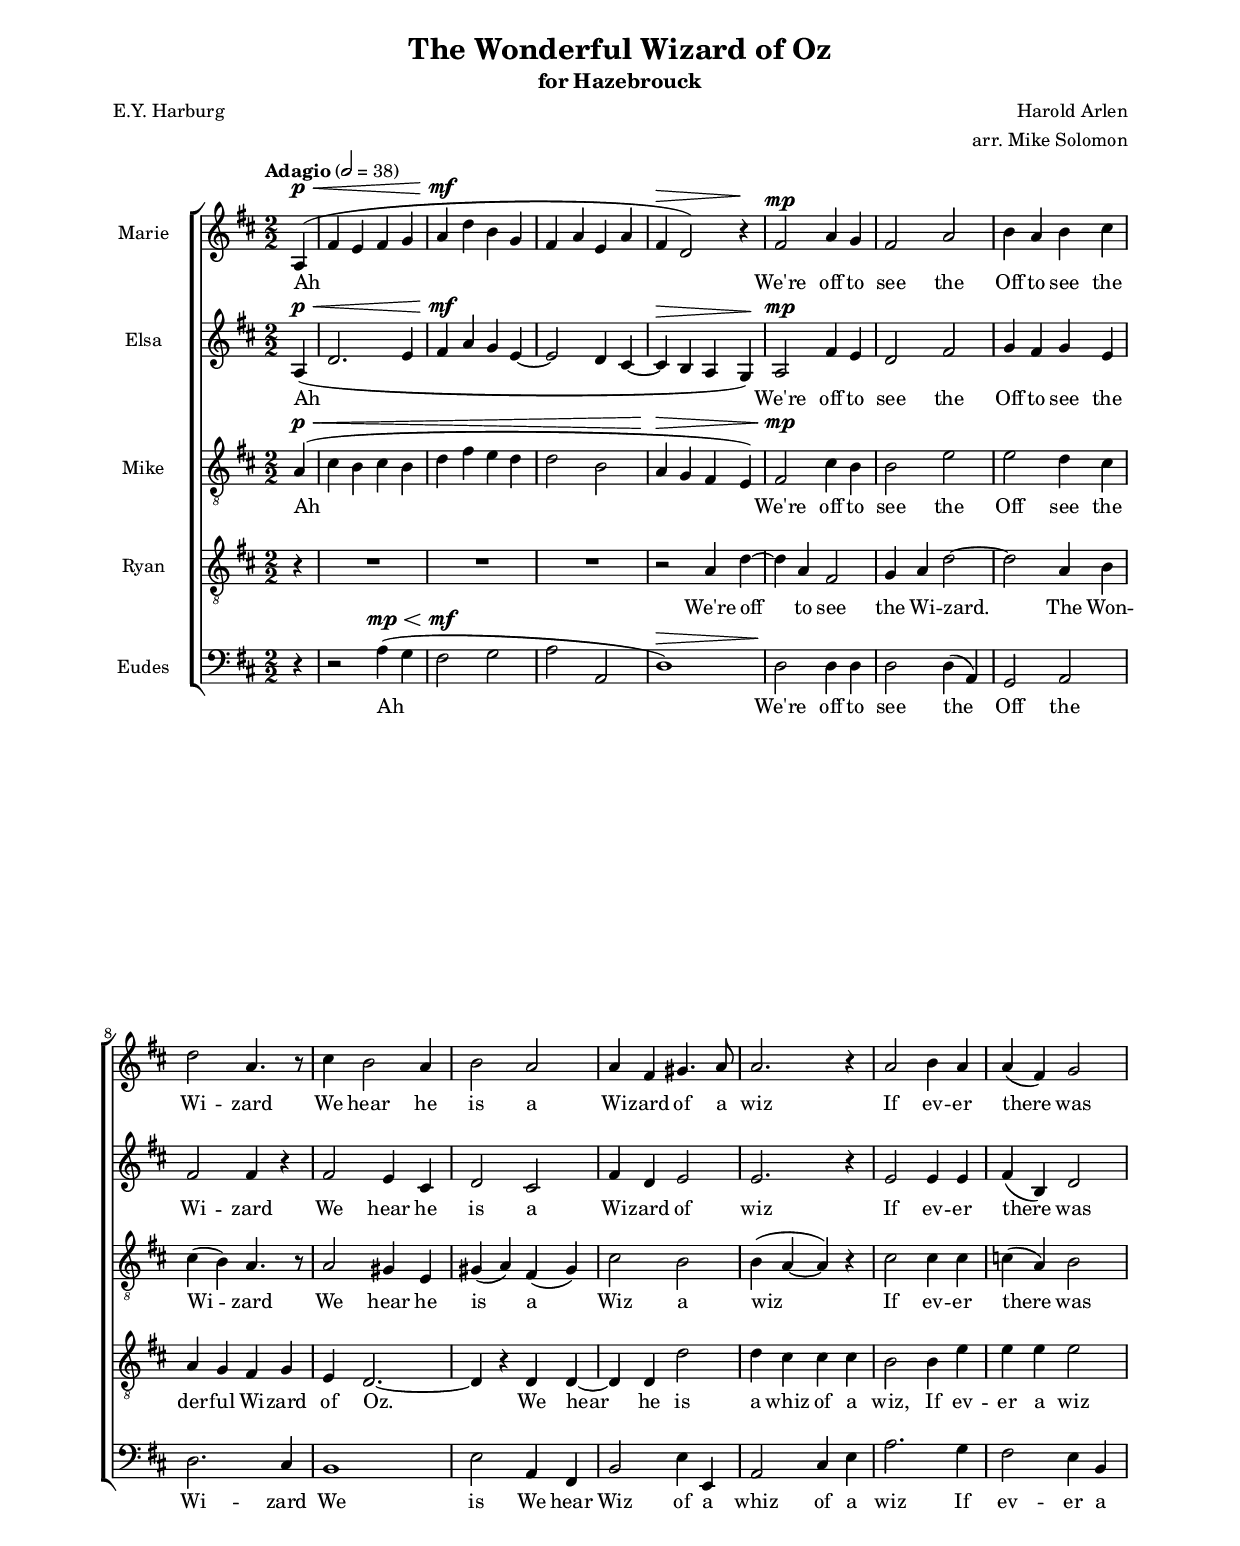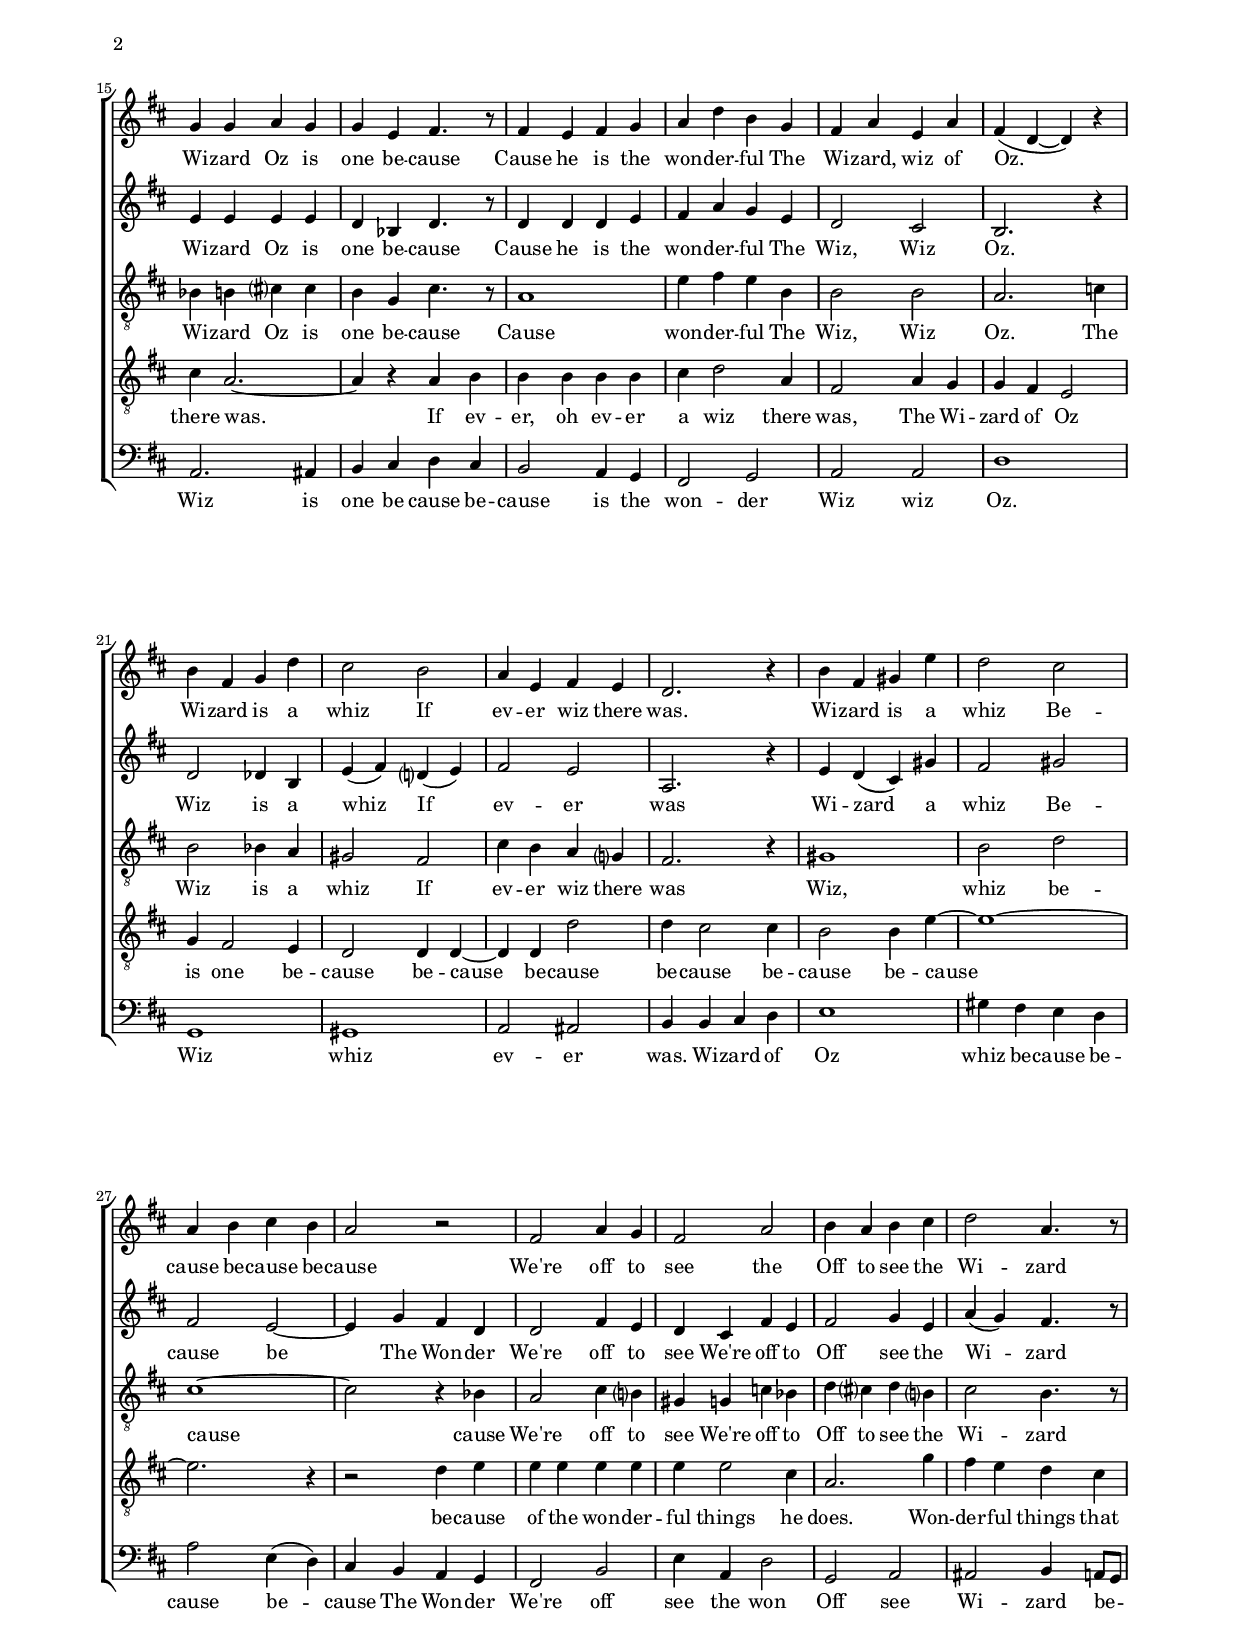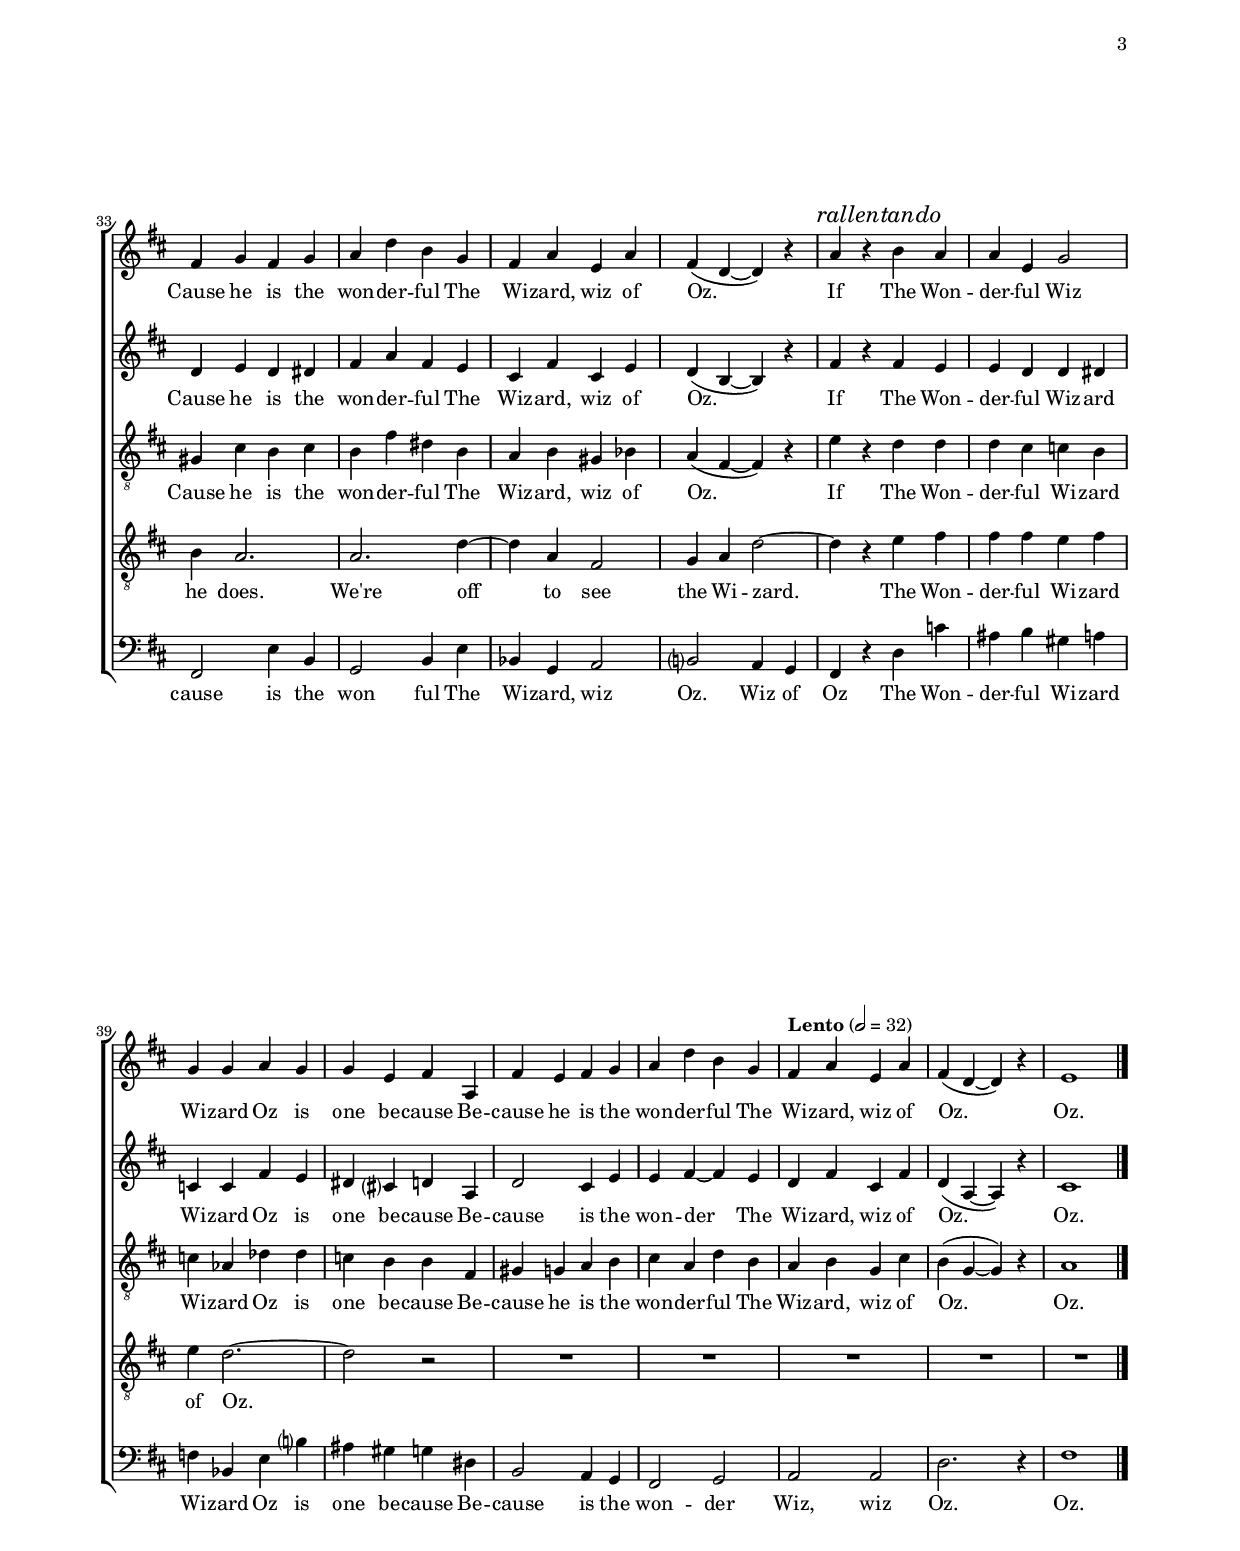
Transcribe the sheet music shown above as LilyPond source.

%TRANSPOSE TO D, KEEP IN SOPRANO!!!
\version "2.17.0"
\include "defs-devel.ly"
%{
    \new Staff \with { alignAboveContext = #"tenorstaff" }
     \relative c' {
      \key d \major
      R1 |
      r2 fis4 g |
      a fis d e |
      fis d fis e |
      fis d b cis |
      d b2 d4 |
      a a a a |
      a1 |
      r2 d ~ |
      d4 cis2. |
      b2 b'4 a
      g fis e d |
      cis cis cis' b |
      a g fis e |
      d d d d |
      d1 |
    }
  We're off to see the Wi -- zard.
  The Won -- der -- ful Wi -- zard of Oz.
  We hear he is a whiz of a wiz,
  If ev -- er a wiz there was.
  If ev -- er, oh ev -- er a wiz there was,
  The Wi -- zard of Oz is one be -- cause
  be -- cause be -- cause be -- cause be -- cause be -- cause
  be -- cause of the won -- der -- ful things he does.
  Won -- der -- ful things that he does.
  We're off to see the Wi -- zard.
  The Won -- der -- ful Wi -- zard of Oz.

%}
\paper {
  footnote-separator-markup = \markup { \column { " "\override #`(span-factor . 1/5) { \draw-hline } }}
  footnote-padding = 5\mm
  top-system-spacing = #'((basic-distance . 1) (minimum-distance . 0) (padding . 1) (stretchability . 40))
  bottom-system-spacing = #'((basic-distance . 1) (minimum-distance . 0) (padding . 1) (stretchability . 50))
  ragged-right = ##f
  left-margin = 0.75\in
  right-margin = 0.75\in
  top-margin = 0.5\in
  bottom-margin = 0.6\in
  ragged-last-bottom = ##f
  %max-systems-per-page = #2
}

#(ly:set-option 'point-and-click #f)

MyRed = \Red
MyBlack = \Black
myred = \once \override NoteHead.color = #red
myblack = \revert NoteHead.color
%MyRed = \revert NoteHead.color
%MyBlack = \revert NoteHead.color
%myred = \revert NoteHead.color
%myblack = \revert NoteHead.color

agogic = #(make-articulation "downbow")

\header {
  title = "The Wonderful Wizard of Oz" %(1)"
  subtitle = \markup { for Hazebrouck }
  composer = "Harold Arlen"
  poet = "E.Y. Harburg"
  arranger = "arr. Mike Solomon"
}

nothing = {}

marks = {
  \time 2/2
  \tempo "Adagio" 2=38
  s4
  \repeat unfold 36 { s1 | }
  \once \override Score.RehearsalMark.self-alignment-X = #LEFT
  \mark \markup \italic "rallentando"
  \unfoldChange #72 #64 #48 |
  \tempo Lento 2=32
  \repeat unfold 3 { s1 } \bar "|."
}

prefatoryMatter = {
  \key d \major
  #(set-accidental-style 'modern-cautionary)
  \partial 4
}


glock = \relative c'' {
  \prefatoryMatter
  \repeat unfold 20 { r4 a r e r fis r d | }
  r4 a' r e R1 |
  \relative c'' \repeat unfold 3 { r4 a r e r fis r d | }
  R1\fermataMarkup |
}

soprano = \relative c' { \autoBeamOff
  \prefatoryMatter
  %R1*3 | r2.
  a4\p\< ( |
  fis' e fis g |
  a\mf d b g |
  fis a e a |
  fis\> d2 ) r4\! |
  fis2\mp a4 g |
  fis2 a |
  b4 a b cis |
  d2 a4. r8 |
  cis4 b2 a4 |
  b2 a |
  a4 fis gis4. a8 |
  a2. r4 |
  a2 b4 a |
  a ( fis )  g2 |
  g4 g a g |
  g e fis4. r8 |
  fis4 e fis g |
  a d b g |
  fis a e a |
  fis4 ( d ~ d ) r4 |
  b'4 fis g d' |
  cis2 b |
  a4 e fis e |
  d2. r4 |
  b' fis gis e' |
  d2 cis |
  a4 b cis b |
  a2 r |
  fis2 a4 g |
  fis2 a |
  b4 a b cis |
  d2 a4. r8 |
  fis4 g fis g |
  a d b g |
  fis a e a |
  fis ( d4 ~ d4 ) r |
  a' r b4 a |
  a e g2 |
  g4 g a g |
  g e fis a, |
  fis'4 e fis g |
  a d b g |
  fis a e a |
  fis4 ( d ~ d ) r4 |
  e1 |
}

sopranoWords = \lyricmode {
  Ah
  We're off to see the
  Off to see the Wi -- zard
  We hear he is a
  Wi -- zard of a wiz
  If ev -- er there was
  Wi -- zard Oz is one be -- cause
  Cause he is the won -- der -- ful
  The Wi -- zard, wiz of Oz.
  Wi -- zard is a whiz
  If ev -- er wiz there was.
  Wi -- zard is a whiz
  Be -- cause be -- cause be -- cause
  We're off to see the
  Off to see the Wi -- zard
  Cause he is the won -- der -- ful
  The Wi -- zard, wiz of Oz.
  If %ev -- er there was
    The Won -- der -- ful Wiz
  Wi -- zard Oz is one be -- cause
  Be -- cause he is the won -- der -- ful
  The Wi -- zard, wiz of Oz.
  Oz.
}

mezzo = \relative c' { \autoBeamOff
  \prefatoryMatter
  %R1*3 | r2.
  a4\p\< ( |
  d2. e4 |
  fis4\mf a g e ~ |
  e2 d4 cis ~ |
  cis\> b a g4\! ) |
  a2\mp fis'4 e |
  d2 fis |
  g4 fis g e |
  fis2 fis4 r |
  fis2 e4 cis |
  d2 cis |
  fis4 d e2 |
  e2. r4 |
  e2 e4 e |
  fis4 ( b, ) d2 |
  e4 e e e |
  d bes d4. r8 |
  d4 d d e |
  fis a g e |
  d2 cis2 |
  b2. r4 |
  d2 des4 b |
  e4 ( fis ) d ( e ) |
  fis2 e |
  a,2. r4 |
  e'4 d ( cis ) gis' |
  fis2 gis2 |
  fis2 e ~ |
  e4 g fis d |
  d2 fis4 e |
  d4 cis fis4 e |
  fis2 g4 e |
  a4 ( g ) fis4. r8 |
  d4 e d dis |
  fis a fis e |
  cis4 fis cis4 e |
  d ( b4 ~ b ) r |
  fis'4 r fis4 e |
  e d4 d4 dis |
  c4 c fis e |
  dis cis d a |
  d2 cis4 e |
  e fis ~ fis e |
  d fis cis fis |
  d ( a ~ a ) r4 |
  cis1 |
}

mezzoWords = \lyricmode {
  Ah
  We're off to see the
  Off to see the Wi -- zard
  We hear he is a
  Wi -- zard of wiz
  If ev -- er there was
  Wi -- zard Oz is one be -- cause
  Cause he is the won -- der -- ful
  The Wiz, Wiz Oz.
  Wiz is a
  whiz
  If ev -- er
  was
  Wi -- zard a whiz
  Be -- cause be
  The Won -- der
  We're off to see
  We're off to
  Off see the Wi -- zard
  Cause he is the won -- der -- ful
  The Wiz -- ard, wiz of Oz.
  If
    %ev -- er there was
    The Won -- der -- ful Wiz -- ard
  Wi -- zard Oz is one be -- cause
  Be -- cause  is the won -- der
  The Wi -- zard, wiz of Oz.
  Oz.
}

alto = \relative c' { \autoBeamOff
  \prefatoryMatter
  %R1*3 | r2.
  \clef "treble_8"
  a4\p\< ( |
  cis4 b cis b |
  d fis e d |
  d2 b |
  a4\> g fis e4 ) |
  fis2\mp cis'4 b |
  b2  e2 |
  e2 d4 cis |
  cis4 ( b ) a4. r8 |
  a2 gis4 e |
  gis4 ( a ) fis ( gis ) |
  cis2 b2 |
  b4 ( a ~ a ) r |
  cis2 cis4 cis |
  c ( a ) b2 |
  bes4 b cis cis |
  b4 g4 cis4. r8 |
  a1 |
  e'4 fis e b |
  b2 b |
  a2. c4 |
  b2 bes4 a |
  gis2 fis |
  cis'4 b a g |
  fis2. r4 |
  gis1 |
  b2 d |
  cis1 ~ |
  cis2 r4 bes |
  a2 cis4 b |
  gis4 g c bes |
  d4 cis d b |
  cis2 b4. r8 |
  gis4 cis b4 cis |
  b fis' dis b |
  a4 b gis bes |
  a4 ( fis4 ~ fis ) r |
  e'4 r d4 d |
  d cis c b |
  c4 aes des des |
  c b b fis |
  gis g a b |
  cis a d b |
  a4 b g cis |
  b ( g4 ~ g ) r4 |
  a1 |
}

altoWords = \lyricmode {
  Ah
  We're off to see the
  Off see the Wi -- zard
  We hear he is a
  Wiz a wiz
  If ev -- er there was
  Wi -- zard Oz is one be -- cause
  Cause won -- der -- ful
  The Wiz, Wiz Oz.
  The Wiz is a
  whiz If
  ev -- er wiz there
  was
  Wiz, whiz be -- cause
  cause
  We're off to see
  We're off to
  Off to see the Wi -- zard
  Cause he is the won -- der -- ful
  The Wiz -- ard, wiz of Oz.
  If %ev -- er there was
    The Won -- der -- ful Wi -- zard
  Wi -- zard Oz is one be -- cause
  Be -- cause he is the won -- der -- ful
  The Wiz -- ard, wiz of Oz.
  Oz.
}

tenor = \relative c' {
  \autoBeamOff
  \clef "treble_8"
  \prefatoryMatter
  %R1*3 | r2.
  r4 |
  R1 | R1 | R1 |
  r2 a4 d ~ |
  d a fis2 |
  g4 a d2 ~ |
  d2 a4 b |
  a g fis g |
  e d2. ~ |
  d4 r4 d d ~ |
  d d d'2 |
  d4 cis cis cis |
  b2 b4 e |
  e e e2 |
  cis4 a2. ~ |
  a4 r a b |
  b b b b |
  cis d2 a4 |
  fis2 a4 g |
  g fis e2 |
  g4 fis2 e4 |
  d2 d4 d ~ |
  d d d'2 |
  d4 cis2 cis4 |
  b2 b4 e ~ |
  e1 ~ |
  e2. r4 |
  r2 d4 e |
  e e e e |
  e e2 cis4 |
  a2. g'4 |
  fis e d cis |
  b a2. |
  a2. d4 ~ |
  d a fis2 |
  g4 a d2 ~ |
  d4 r e fis |
  fis fis e fis |
  e d2. ~ |
  d2 r2 |
  R1*5 |
}

tenorWords = \lyricmode {
  We're off to see the Wi -- zard.
  The Won -- der -- ful Wi -- zard of Oz.
  We hear he is a whiz of a wiz,
  If ev -- er a wiz there was.
  If ev -- er, oh ev -- er a wiz there was,
  The Wi -- zard of Oz is one be -- cause
  be -- cause be -- cause be -- cause be -- cause be -- cause
  be -- cause of the won -- der -- ful things he does.
  Won -- der -- ful things that he does.
  We're off to see the Wi -- zard.
  The Won -- der -- ful Wi -- zard of Oz.
  Ah
}

bass = \relative c' { \autoBeamOff
  \prefatoryMatter
  \clef bass
  %R1*3 | R1 |
  r4
  r2 a4\mp\< ( g |
  fis2\mf g |
  a a, |
  d1\> ) |
  d2\! d4 d4 |
  d2 d4 ( a ) |
  g2 a |
  d2. cis4 |
  b1 |
  e2 a,4 fis |
  b2 e4 e, |
  a2 cis4 e |
  a2. g4 |
  fis2 e4 b |
  a2. ais4 |
  b4 cis d cis |
  b2 a4 g |
  fis2 g |
  a2 a |
  d1 |
  g, |
  gis1 |
  a2 ais |
  b4 b cis d |
  e1 |
  gis4 fis e d |
  a'2 e4 ( d ) |
  cis b a g |
  fis2 b |
  e4 a, d2 |
  g,2 a |
  ais2 b4 a8 [ g ] |
  fis2 e'4 b |
  g2 b4 e |
  bes4 g a2 |
  b2 a4 g |
  fis4 r d'4 c' |
  ais b gis a |
  f bes, e b' |
  ais gis g dis |
  b2 a4 g |
  fis2 g |
  a2 a |
  d2. r4 |
  fis1 |
}

bassWords = \lyricmode {
  Ah
  We're off to see the
  Off the Wi -- zard
  We is We hear Wiz of a
  whiz of a wiz If ev -- er a
  Wiz is one be cause be -- cause is the won -- der
  Wiz wiz Oz.
  Wiz whiz ev -- er was.
  Wi -- zard of Oz
  whiz be -- cause be -- cause be -- cause The Won -- der
  We're off
  see the won
  Off see Wi -- zard be -- cause is the
  won ful The Wi -- zard, wiz
  Oz. Wiz of Oz
  %ev -- er o ev -- er a
    The Won -- der -- ful Wi -- zard
  Wi -- zard Oz is one be -- cause
  Be -- cause is the won -- der
  Wiz, wiz Oz.
  Oz.
}

%%% SCORE
#(set-global-staff-size 16)

\score {
  \new ChoirStaff <<
    \new Staff \with { instrumentName = #"Marie" %shortInstrumentName = #"M."
} <<
      \new Voice = "soprano" { << { \numericTimeSignature
        \soprano
      } {
        \marks
      } {
        \nothing
      }>> }
      \new Lyrics \lyricsto "soprano" {
        \sopranoWords
      }
    >>
    \new Staff \with { instrumentName = #"Elsa" %shortInstrumentName = #"E."
} <<
      \new Voice = "mezzo" { << { \numericTimeSignature
        \mezzo
      } {
        \nothing
      } >> }
      \new Lyrics \lyricsto "mezzo" {
        \mezzoWords
      }
    >>
    \new Staff \with { instrumentName = #"Mike" %shortInstrumentName = #"Mk."
} <<
      \new Voice = "alto" { << { \numericTimeSignature
        \alto
      } {
        \nothing
      } >> }
      \new Lyrics \lyricsto "alto" {
        \altoWords
      }
    >>
    \new Staff = "tenorstaff" \with { instrumentName = #"Ryan" %shortInstrumentName = #"R."
} <<
      \new Voice = "tenor" { << { \numericTimeSignature
        \tenor
      } {
        \nothing
      } >> }
      \new Lyrics \lyricsto "tenor" {
        \tenorWords
      }
    >>
    \new Staff \with { instrumentName = #"Eudes" %shortInstrumentName = #"P." %\markup { \concat { E \super u . } }
} <<
      \new Voice = "bass" { << { \numericTimeSignature
        \bass
      } {
        \nothing
      } >> }
      \new Lyrics \lyricsto "bass" {
        \bassWords
      }
    >>
  >>
  \layout {
    \context {
      \Voice
      \override TextScript #'layer = #6
      \override NoteHead #'layer = #7
      \override Glissando #'breakable = ##t
      \override TupletNumber #'breakable = ##t
      \override TupletBracket #'breakable = ##t
      \override DynamicLineSpanner #'direction = #UP
      %\override Slur #'direction = #UP
      \remove "Forbid_line_break_engraver"
    }
    \context {
      \Staff
      \consists "Metronome_mark_engraver"
      \override TimeSignature #'style = #'numbered
      \override StaffSymbol #'layer = #4
      \override TimeSignature #'layer = #3
      \override TimeSignature #'whiteout = ##t
    }
    \context {
      \Lyrics
      %\override LyricText #'whiteout = ##t
      \override LyricText #'layer = #6
    }
    \context {
      \Score
      \remove "Metronome_mark_engraver"
      \override NonMusicalPaperColumn #'allow-loose-spacing = ##f
    }
  }
}

%{
%%% piano redux
#(set-global-staff-size 20)

\score {
  \new PianoStaff <<
    \new Staff <<
      \new Voice = "1" { \voiceOne << \soprano \marks >> }
      \new Voice = "2" { \voiceTwo \mezzo }
      \new Voice = "3" { \voiceThree \alto }
    >>
    \new Staff <<
      \new Voice = "4" { \voiceOne \tenor }
      \new Voice = "5" { \voiceTwo \bass }
    >>
  >>
  \layout {
    \context {
      \Voice
      \override Hairpin.stencil = ##f
      \override DynamicText.stencil = ##f
      \override TextScript #'layer = #6
      \override NoteHead #'layer = #7
      \override Glissando #'breakable = ##t
      \override TupletNumber #'breakable = ##t
      \override TupletBracket #'breakable = ##t
      \remove "Forbid_line_break_engraver"
    }
    \context {
      \Staff
      \consists "Metronome_mark_engraver"
      \override TimeSignature #'style = #'numbered
      \override StaffSymbol #'layer = #4
      \override TimeSignature #'layer = #3
      \override TimeSignature #'whiteout = ##t
    }
    \context {
      \Lyrics
      %\override LyricText #'whiteout = ##t
      \override LyricText #'layer = #6
    }
    \context {
      \Score
      \remove "Metronome_mark_engraver"
      \override NonMusicalPaperColumn #'allow-loose-spacing = ##f
    }
  }
}
%}
%%% MIDI

\score {
  \new ChoirStaff <<
%{
    \new Staff \with { instrumentName = #"Glockenspiel" %shortInstrumentName = #"M."
} <<
      \new Voice = "glock" { << { \numericTimeSignature
        \glock
      } {
        \nothing
      } {
        \nothing
      }>> }
    >>
%}
    \new Staff \with { instrumentName = #"Marie" %shortInstrumentName = #"M."
} <<
      \new Voice = "soprano" { << { \numericTimeSignature
        \soprano
      } {
        \marks
      } >> }
      \new Lyrics \lyricsto "soprano" {
        \sopranoWords
      }
    >>
    \new Staff \with { instrumentName = #"Elsa" %shortInstrumentName = #"E."
} <<
      \new Voice = "mezzo" { \numericTimeSignature
        \mezzo
      }
      \new Lyrics \lyricsto "mezzo" {
        \mezzoWords
      }
    >>
    \new Staff \with { instrumentName = #"Mike" %shortInstrumentName = #"Mk."
} <<
      \new Voice = "alto" { \numericTimeSignature
        \alto
      }
      \new Lyrics \lyricsto "alto" {
        \altoWords
      }
    >>
    \new Staff \with { instrumentName = #"Ryan" %shortInstrumentName = #"R."
} <<
      \new Voice = "tenor" { \numericTimeSignature
        \tenor
      }
      \new Lyrics \lyricsto "tenor" {
        \tenorWords
      }
    >>
    \new Staff \with { instrumentName = #"Eudes" %shortInstrumentName = #"P." %\markup { \concat { E \super u . } }
} <<
      \new Voice = "bass" { \numericTimeSignature
        \bass
      }
      \new Lyrics \lyricsto "bass" {
        \bassWords
      }
    >>
  >>
  \midi {}
}
